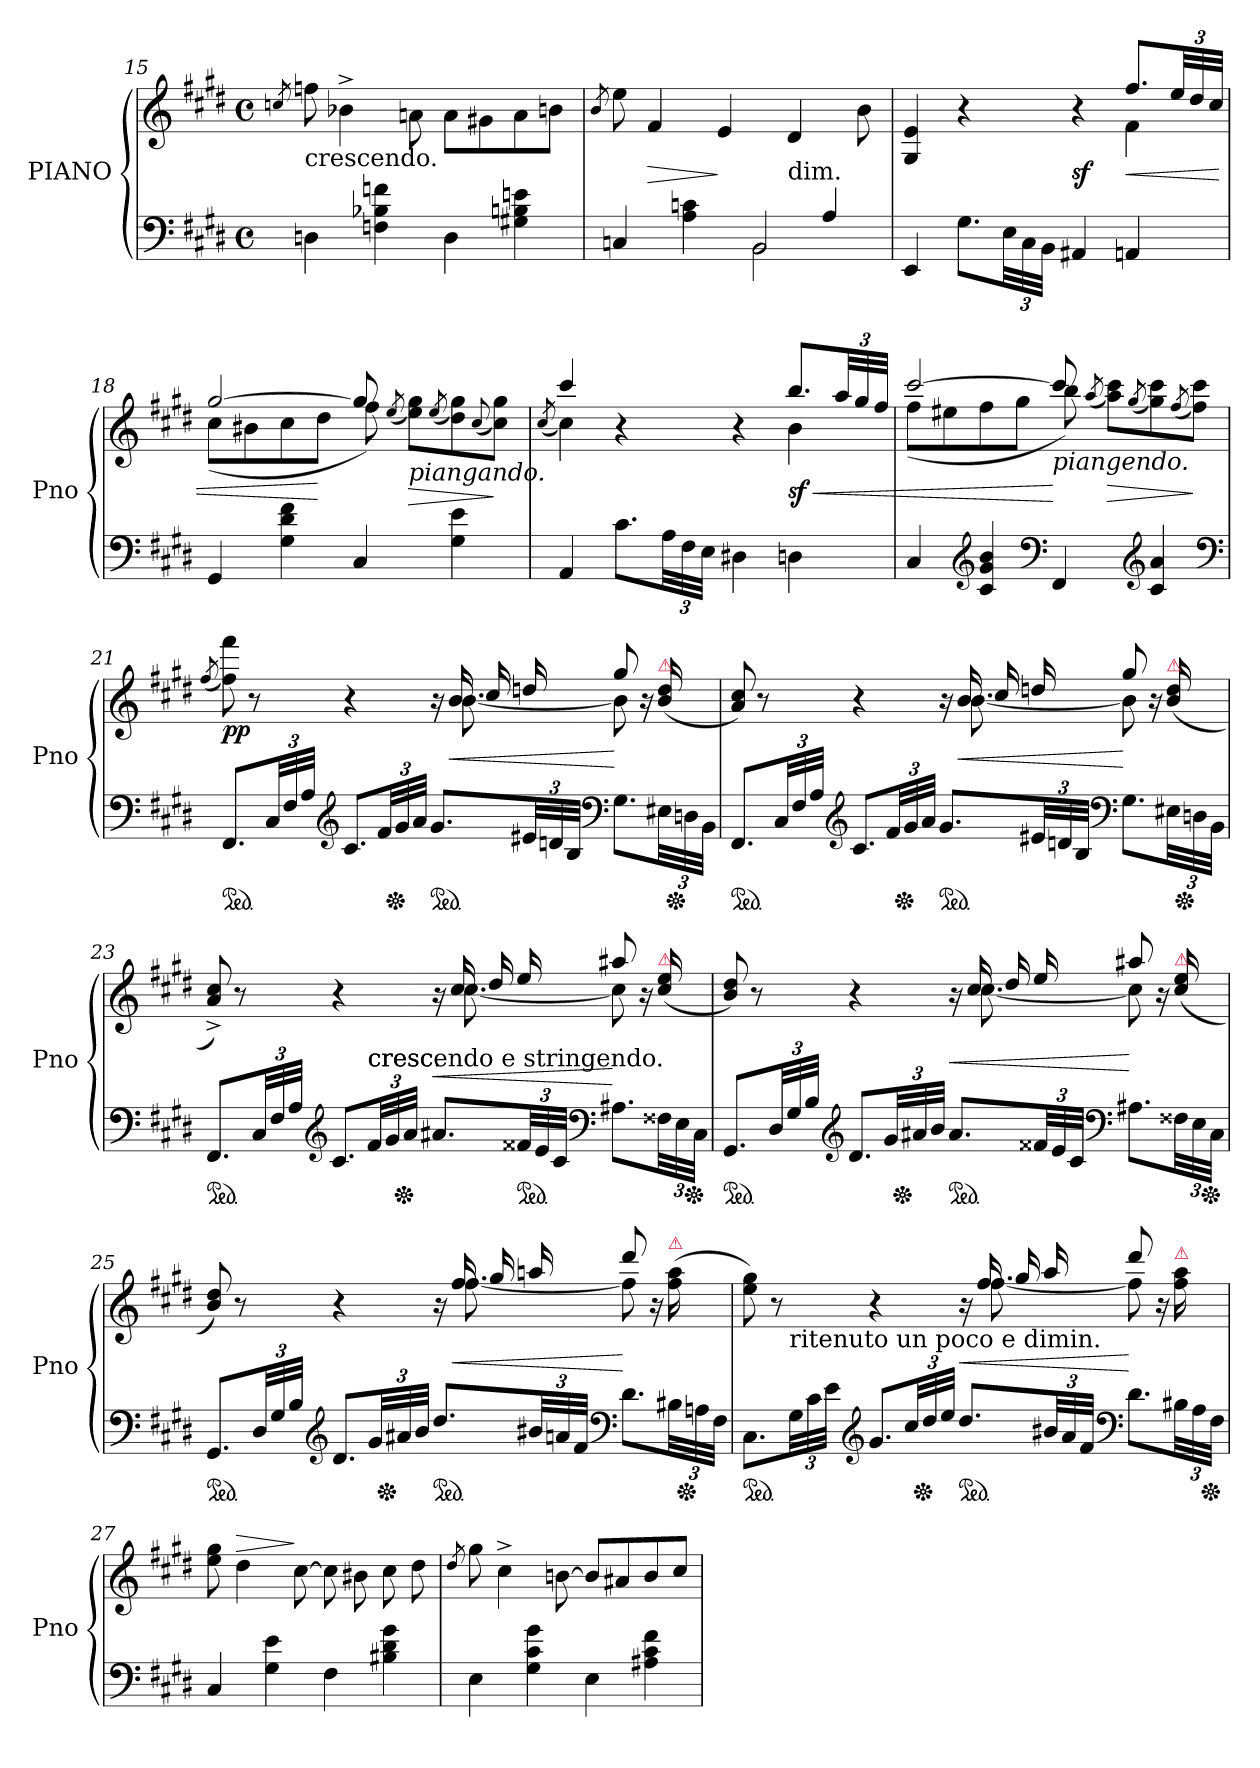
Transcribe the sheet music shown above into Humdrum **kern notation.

**kern	**kern	**dynam
*part1	*part1	*part1
*staff2	*staff1	*staff1/2
*I"PIANO	*	*
*I'Pno	*	*
*clefF4	*clefG2	*
*k[f#c#g#d#]	*k[f#c#g#d#]	*
*E:	*E:	*
*M4/4	*M4/4	*
*met(c)	*met(c)	*
=15	=15	=15
.	8qccn/	.
!	!LO:TX:c:t=crescendo.	!
4Dn\	8ffn\	.
.	4b-X^\	.
4Fn\ 4B-X\ 4fn\	.	.
.	8an\	.
4D\	8a\L	.
.	8g#X\	.
4G#X\ 4Bn\ 4en\	8a\	.
.	8bn\J	.
=16	=16	=16
.	8qb/	.
*^	*	*
4Cn/	2ryy	8ee\	.
.	.	4f#/	>
4A\ 4cn\	.	.	.
.	.	4e/	]
!LO:N:vis=2	!	!	!
4BB/	2BB\	.	.
!	!	!LO:TX:c:t=dim.	!
.	.	4d#/	.
4A/	.	.	.
.	.	8b\	.
*v	*v	*	*
=17	=17	=17
*	*^	*
4EE/	4G#/ 4e/	2ryy	.
8.G#\L	4r	.	.
48E\LL	.	.	.
48C#\	.	.	.
48BB\JJJ	.	.	.
4AA#X/	4r	4ryy	sf
4AAn/	8.ff#/L	4f#\	<
.	48ee/LL	.	.
.	48dd#/	.	.
.	48cc#/JJJ	.	.
=18	=18	=18	=18
4GG#/	[2gg#/	(8cc#\L	.
.	.	8b#X\	.
4G#\ 4d#\ 4f#\	.	8cc#\	.
.	.	8dd#\J	[
4C#/	8gg#/]	8ff#\)	.
.	(<8qee/	.	.
!	!LO:TX:b:i:t=piangando.	!	!
.	8ee\ 8gg#\L)	8ryy	>
.	(<8qee/	.	.
4G#\ 4e\	8dd#\ 8gg#\)	4ryy	.
.	(<8qqcc#/	.	.
.	8cc#\ 8gg#\J)	.	]
=19	=19	=19	=19
.	.	(<8qcc#/	.
4AA/	4ccc#/	4cc#\)	.
8.c#\L	4r	4ryy	.
48A\LL	.	.	.
48F#\	.	.	.
48E\JJJ	.	.	.
4D#X\	4r	4ryy	.
4Dn\	8.bb/L	4b\	< sf
.	48aa/LL	.	.
.	48gg#/	.	.
.	48ff#/JJJ	.	.
=20	=20	=20	=20
4C#/	[2ccc#/	(8ff#\L	.
.	.	8ee#X\	.
*clefG2	*	*	*
4c#/ 4g#/ 4b/	.	8ff#\	.
.	.	8gg#\J	.
*clefF4	*	*	*
!	!LO:TX:b:i:t=piangendo.	!	!
4FF#/	8ccc#/]	8bb\)	[
.	(<8qaa/	.	.
.	8aa\ 8ccc#\L)	8ryy	>
*clefG2	*	*	*
.	(<8qgg#/	.	.
4c#/ 4a/	8gg#\ 8ccc#\)	8ryy	.
.	(<8qff#/	.	.
.	8ff#\ 8ccc#\J)	8ryy	]
*clefF4	*	*	*
=21	=21	=21	=21
.	(<8qff#/	.	.
*ped	*	*	*
8.FF#/L	8ff#\ 8fff#\)	2ryy	pp
.	8r	.	.
48C#/LL	.	.	.
48F#/	.	.	.
48A/JJJ	.	.	.
*clefG2	*	*	*
8.c#/L	4r	.	.
48f#/LL	.	.	.
*Xped	*	*	*
48g#/	.	.	.
48a/JJJ	.	.	.
*ped	*	*	*
8.g#/L	16r	16ryy	.
.	16b/	[8.b\	<
.	16cc#/	.	.
48e#X/LL	16ddn/	.	.
48dn/	.	.	.
48B/JJJ	.	.	.
*clefF4	*	*	*
8.G#\L	8gg#/	8b\]	[
.	16r	8ryy	.
!	!LO:TX:a:color=crimson:t=⚠	!	!
48E#X\LL	(16b/ 16dd/	.	.
*Xped	*	*	*
48Dn\	.	.	.
48BB\JJJ	.	.	.
=22	=22	=22	=22
*ped	*	*	*
8.FF#/L	8a/ 8cc#/)	2ryy	.
.	8r	.	.
48C#/LL	.	.	.
48F#/	.	.	.
48A/JJJ	.	.	.
*clefG2	*	*	*
8.c#/L	4r	.	.
48f#/LL	.	.	.
*Xped	*	*	*
48g#/	.	.	.
48a/JJJ	.	.	.
*ped	*	*	*
8.g#/L	16r	16ryy	.
.	16b/	[8.b\	<
.	16cc#/	.	.
48e#X/LL	16ddn/	.	.
48dn/	.	.	.
48B/JJJ	.	.	.
*clefF4	*	*	*
8.G#\L	8gg#/	8b\]	[
.	16r	8ryy	.
!	!LO:TX:a:color=crimson:t=⚠	!	!
48E#X\LL	(16b/ 16dd/	.	.
*Xped	*	*	*
48Dn\	.	.	.
48BB\JJJ	.	.	.
=23	=23	=23	=23
*	*	*^	*
*ped	*	*	*	*
8.FF#/L	8a^</ 8cc#^</)	2ryy	4..ryy	.
.	8r	.	.	.
48C#/LL	.	.	.	.
48F#/	.	.	.	.
48A/JJJ	.	.	.	.
*clefG2	*	*	*	*
8.c#/L	4r	.	.	.
!	!	!	!LO:TX:c:t=cresc.	!
!	!	!	!LO:TX:c:t=crescendo e stringendo.	!
48f#/LL	.	.	2ryy	.
48g#/	.	.	.	.
*Xped	*	*	*	*
48a/JJJ	.	.	.	.
8.a#X/L	16r	16ryy	.	<
.	16cc#/	[8.cc#\	.	.
.	16dd#/	.	.	.
*ped	*	*	*	*
48f##X/LL	16ee/	.	.	.
48e/	.	.	.	.
48c#/JJJ	.	.	.	.
*clefF4	*	*	*	*
8.A#X\L	8aa#X/	8cc#\]	.	[
.	16r	8ryy	.	.
!	!LO:TX:a:color=crimson:t=⚠	!	!	!
48F##X\LL	(16cc#/ 16ee/	.	16ryy	.
48E\	.	.	.	.
*Xped	*	*	*	*
48C#\JJJ	.	.	.	.
*	*	*v	*v	*
=24	=24	=24	=24
*ped	*	*	*
8.GG#/L	8b/ 8dd#/)	2ryy	.
.	8r	.	.
48D#/LL	.	.	.
48G#/	.	.	.
48B/JJJ	.	.	.
*clefG2	*	*	*
8.d#/L	4r	.	.
48g#/LL	.	.	.
*Xped	*	*	*
48a#X/	.	.	.
48b/JJJ	.	.	.
*ped	*	*	*
8.a#/L	16r	16ryy	<
.	16cc#/	[8.cc#\	.
.	16dd#/	.	.
48f##X/LL	16ee/	.	.
48e/	.	.	.
48c#/JJJ	.	.	.
*clefF4	*	*	*
8.A#X\L	8aa#X/	8cc#\]	[
.	16r	8ryy	.
!	!LO:TX:a:color=crimson:t=⚠	!	!
48F##X\LL	(16cc#/ 16ee/	.	.
48E\	.	.	.
*Xped	*	*	*
48C#\JJJ	.	.	.
=25	=25	=25	=25
*ped	*	*	*
8.GG#/L	8b/ 8dd#/)	2ryy	.
.	8r	.	.
48D#/LL	.	.	.
48G#/	.	.	.
48B/JJJ	.	.	.
*clefG2	*	*	*
8.d#/L	4r	.	.
48g#/LL	.	.	.
*Xped	*	*	*
48a#X/	.	.	.
48b/JJJ	.	.	.
*ped	*	*	*
8.dd#/L	16r	16ryy	.
.	16ff#/	[8.ff#\	<
.	16gg#/	.	.
48b#X/LL	16aan/	.	.
48an/	.	.	.
48f#/JJJ	.	.	.
*clefF4	*	*	*
8.d#\L	8ddd#/	8ff#\]	[
.	16r	8ryy	.
!	!LO:TX:a:color=crimson:t=⚠	!	!
48B#X\LL	(16ff#\ 16aa\	.	.
*Xped	*	*	*
48An\	.	.	.
48F#\JJJ	.	.	.
=26	=26	=26	=26
*	*	*^	*
*ped	*	*	*	*
8.C#\L	8ee\ 8gg#\)	2ryy	8.ryy	.
.	8r	.	.	.
!	!	!	!LO:TX:c:t=ritenuto un poco e dimin.	!
48G#\LL	.	.	2ryy	.
48c#\	.	.	.	.
48e\JJJ	.	.	.	.
*clefG2	*	*	*	*
8.g#/L	4r	.	.	.
48cc#/LL	.	.	.	.
*Xped	*	*	*	*
48dd#/	.	.	.	.
48ee/JJJ	.	.	.	.
*ped	*	*	*	*
8.dd#/L	16r	16ryy	.	<
.	16ff#/	[8.ff#\	.	.
.	16gg#/	.	.	.
48b#X/LL	16aa/	.	4ryy	.
48a/	.	.	.	.
48f#/JJJ	.	.	.	.
*clefF4	*	*	*	*
8.d#\L	8ddd#/	8ff#\]	.	[
.	16r	8ryy	.	.
!	!LO:TX:a:color=crimson:t=⚠	!	!	!
48B#X\LL	16ff#\ 16aa\	.	16ryy	.
48A\	.	.	.	.
*Xped	*	*	*	*
48F#\JJJ	.	.	.	.
=27	=27	=27	=27	=27
!	!LO:TX:a:B:t=a tempo.	!	!	!
*	*v	*v	*v	*
4C#/	8ee\ 8gg#\	.
!	!	!LO:HP:a
.	4dd#\	>
4G#\ 4e\	.	.
.	[8cc#\	]
4F#\	8cc#\]	.
.	8b#X\	.
4B#X\ 4d#\ 4g#\	8cc#\	.
.	8dd#\	.
=28	=28	=28
.	8qdd#/	.
4E\	8gg#\	.
.	4cc#^\	.
4G#\ 4c#\ 4g#\	.	.
.	[8bn\	.
4E\	8b/L]	.
.	8a#X/	.
4A#X\ 4c#\ 4f#\	8b/	.
.	8cc#/J	.
=	=	=
*-	*-	*-
